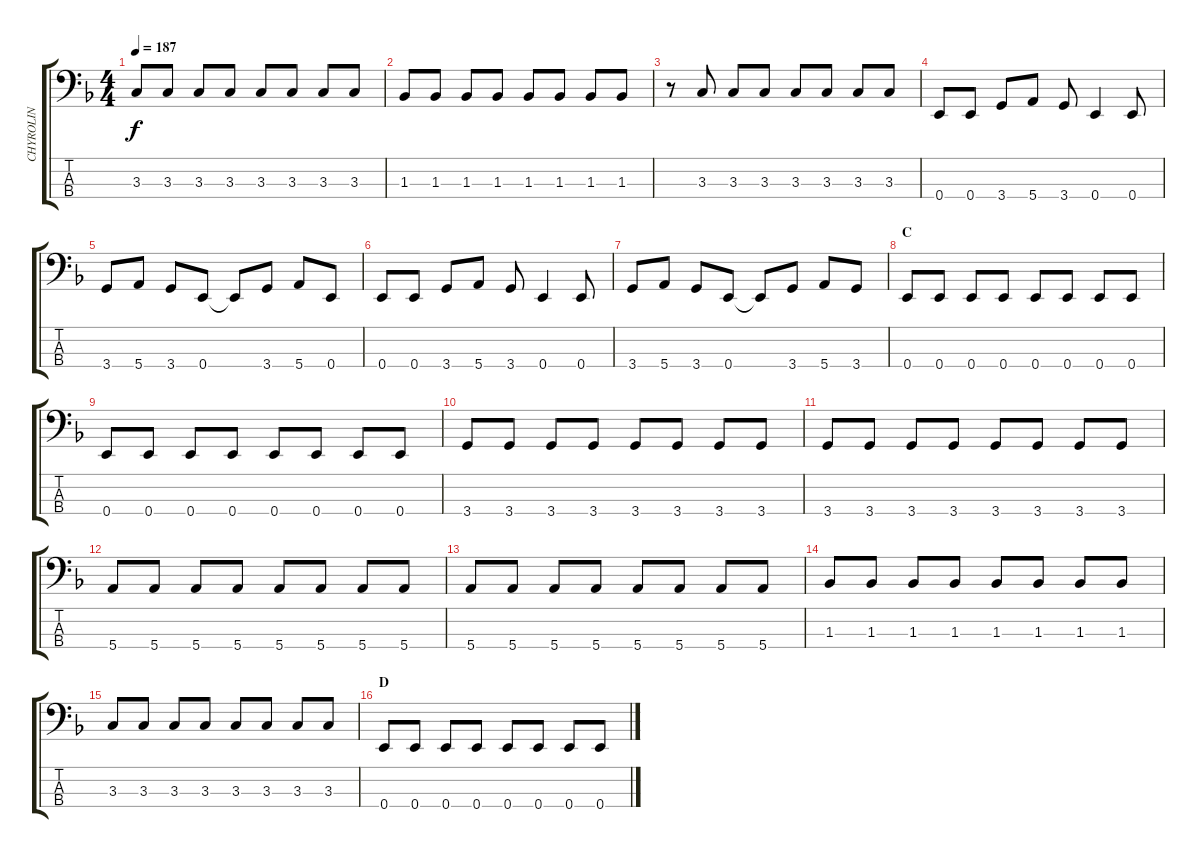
\track ("CHYROLIN" "CHYROLIN") {instrument overdrivenguitar}
\staff {score tabs}
\tuning (G2 D2 A1 E1) {hide}
\ts (4 4)
\tempo 187
\clef f4
\ks dminor
3.3{t}.8{dy f} 3.3.8 3.3.8 3.3.8 3.3.8 3.3.8 3.3.8 3.3.8 |
1.3.8 1.3.8 1.3.8 1.3.8 1.3.8 1.3.8 1.3.8 1.3.8 |
r.8 3.3.8 3.3.8 3.3.8 3.3.8 3.3.8 3.3.8 3.3.8 |
0.4.8 0.4.8 3.4.8 5.4.8 3.4.8 0.4.4 0.4.8 |
3.4.8 5.4.8 3.4.8 0.4.8 0.4{t}.8 3.4.8 5.4.8 0.4.8 |
0.4.8 0.4.8 3.4.8 5.4.8 3.4.8 0.4.4 0.4.8 |
3.4.8 5.4.8 3.4.8 0.4.8 0.4{t}.8 3.4.8 5.4.8 3.4.8 |
\section ("" "C")
0.4.8 0.4.8 0.4.8 0.4.8 0.4.8 0.4.8 0.4.8 0.4.8 |
0.4.8 0.4.8 0.4.8 0.4.8 0.4.8 0.4.8 0.4.8 0.4.8 |
3.4.8 3.4.8 3.4.8 3.4.8 3.4.8 3.4.8 3.4.8 3.4.8 |
3.4.8 3.4.8 3.4.8 3.4.8 3.4.8 3.4.8 3.4.8 3.4.8 |
5.4.8 5.4.8 5.4.8 5.4.8 5.4.8 5.4.8 5.4.8 5.4.8 |
5.4.8 5.4.8 5.4.8 5.4.8 5.4.8 5.4.8 5.4.8 5.4.8 |
1.3.8 1.3.8 1.3.8 1.3.8 1.3.8 1.3.8 1.3.8 1.3.8 |
3.3.8 3.3.8 3.3.8 3.3.8 3.3.8 3.3.8 3.3.8 3.3.8 |
\section ("" "D")
0.4.8 0.4.8 0.4.8 0.4.8 0.4.8 0.4.8 0.4.8 0.4.8
